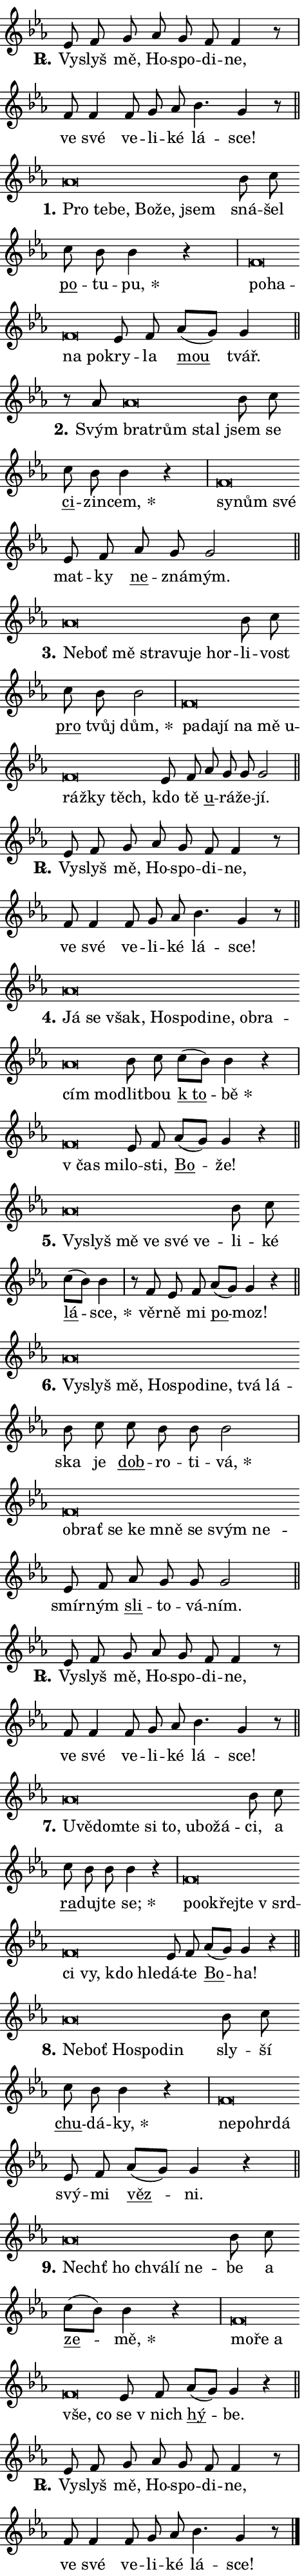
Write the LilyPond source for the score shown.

\version "2.24.0"
\header { tagline = "" }
\paper {
  indent = 0\cm
  top-margin = 0\cm
  right-margin = 0.13\cm % to fit lyric hyphens
  bottom-margin = 0\cm
  left-margin = 0\cm
  paper-width = 8\cm
  page-breaking = #ly:one-page-breaking
  system-system-spacing.basic-distance = #11
  score-system-spacing.basic-distance = #11
  ragged-last = ##f
}


%% Author: Thomas Morley
%% https://lists.gnu.org/archive/html/lilypond-user/2020-05/msg00002.html
#(define (line-position grob)
"Returns position of @var[grob} in current system:
   @code{'start}, if at first time-step
   @code{'end}, if at last time-step
   @code{'middle} otherwise
"
  (let* ((col (ly:item-get-column grob))
         (ln (ly:grob-object col 'left-neighbor))
         (rn (ly:grob-object col 'right-neighbor))
         (col-to-check-left (if (ly:grob? ln) ln col))
         (col-to-check-right (if (ly:grob? rn) rn col))
         (break-dir-left
           (and
             (ly:grob-property col-to-check-left 'non-musical #f)
             (ly:item-break-dir col-to-check-left)))
         (break-dir-right
           (and
             (ly:grob-property col-to-check-right 'non-musical #f)
             (ly:item-break-dir col-to-check-right))))
        (cond ((eqv? 1 break-dir-left) 'start)
              ((eqv? -1 break-dir-right) 'end)
              (else 'middle))))

#(define (tranparent-at-line-position vctor)
  (lambda (grob)
  "Relying on @code{line-position} select the relevant enry from @var{vctor}.
Used to determine transparency,"
    (case (line-position grob)
      ((end) (not (vector-ref vctor 0)))
      ((middle) (not (vector-ref vctor 1)))
      ((start) (not (vector-ref vctor 2))))))

noteHeadBreakVisibility =
#(define-music-function (break-visibility)(vector?)
"Makes @code{NoteHead}s transparent relying on @var{break-visibility}"
#{
  \override NoteHead.transparent =
    #(tranparent-at-line-position break-visibility)
#})

#(define delete-ledgers-for-transparent-note-heads
  (lambda (grob)
    "Reads whether a @code{NoteHead} is transparent.
If so this @code{NoteHead} is removed from @code{'note-heads} from
@var{grob}, which is supposed to be @code{LedgerLineSpanner}.
As a result ledgers are not printed for this @code{NoteHead}"
    (let* ((nhds-array (ly:grob-object grob 'note-heads))
           (nhds-list
             (if (ly:grob-array? nhds-array)
                 (ly:grob-array->list nhds-array)
                 '()))
           ;; Relies on the transparent-property being done before
           ;; Staff.LedgerLineSpanner.after-line-breaking is executed.
           ;; This is fragile ...
           (to-keep
             (remove
               (lambda (nhd)
                 (ly:grob-property nhd 'transparent #f))
               nhds-list)))
      ;; TODO find a better method to iterate over grob-arrays, similiar
      ;; to filter/remove etc for lists
      ;; For now rebuilt from scratch
      (set! (ly:grob-object grob 'note-heads)  '())
      (for-each
        (lambda (nhd)
          (ly:pointer-group-interface::add-grob grob 'note-heads nhd))
        to-keep))))

squashNotes = {
  \override NoteHead.X-extent = #'(-0.2 . 0.2)
  \override NoteHead.Y-extent = #'(-0.75 . 0)
  \override NoteHead.stencil =
    #(lambda (grob)
       (let ((pos (ly:grob-property grob 'staff-position)))
         (begin
           (if (< pos -7) (display "ERROR: Lower brevis then expected\n") (display ""))
           (if (<= pos -6) ly:text-interface::print ly:note-head::print))))
}
unSquashNotes = {
  \revert NoteHead.X-extent
  \revert NoteHead.Y-extent
  \revert NoteHead.stencil
}

hideNotes = \noteHeadBreakVisibility #begin-of-line-visible
unHideNotes = \noteHeadBreakVisibility #all-visible

% work-around for resetting accidentals
% https://lilypond.org/doc/v2.23/Documentation/notation/displaying-rhythms#unmetered-music
cadenzaMeasure = {
  \cadenzaOff
  \partial 1024 s1024
  \cadenzaOn
}

#(define-markup-command (accent layout props text) (markup?)
  "Underline accented syllable"
  (interpret-markup layout props
    #{\markup \override #'(offset . 4.3) \underline { #text }#}))

responsum = \markup \concat {
  "R" \hspace #-1.05 \path #0.1 #'((moveto 0 0.07) (lineto 0.9 0.8)) \hspace #0.05 "."
}

spaceSize = #0.6828661417322834 % exact space size for TeX Gyre Schola

\layout {
  \context {
    \Staff
    \remove "Time_signature_engraver"
    \override LedgerLineSpanner.after-line-breaking = #delete-ledgers-for-transparent-note-heads
  }
  \context {
    \Lyrics {
      \override LyricSpace.minimum-distance = \spaceSize
      \override LyricText.font-name = #"TeX Gyre Schola"
      \override LyricText.font-size = 1
      \override StanzaNumber.font-name = #"TeX Gyre Schola Bold"
      \override StanzaNumber.font-size = 1
    }
  }
  \context {
    \Score 
    \override NoteHead.text =
      #(lambda (grob) 
        (let ((pos (ly:grob-property grob 'staff-position)))
          #{\markup {
            \combine
              \halign #-0.55 \raise #(if (= pos -6) 0 0.5) \override #'(thickness . 2) \draw-line #'(3.2 . 0)
              \musicglyph "noteheads.sM1"
          }#}))
  }
}

% magnetic-lyrics.ily
%
%   written by
%     Jean Abou Samra <jean@abou-samra.fr>
%     Werner Lemberg <wl@gnu.org>
%
%   adapted by
%     Jiri Hon <jiri.hon@gmail.com>
%
% Version 2022-Apr-15

% https://www.mail-archive.com/lilypond-user@gnu.org/msg149350.html

#(define (Left_hyphen_pointer_engraver context)
   "Collect syllable-hyphen-syllable occurrences in lyrics and store
them in properties.  This engraver only looks to the left.  For
example, if the lyrics input is @code{foo -- bar}, it does the
following.

@itemize @bullet
@item
Set the @code{text} property of the @code{LyricHyphen} grob between
@q{foo} and @q{bar} to @code{foo}.

@item
Set the @code{left-hyphen} property of the @code{LyricText} grob with
text @q{foo} to the @code{LyricHyphen} grob between @q{foo} and
@q{bar}.
@end itemize

Use this auxiliary engraver in combination with the
@code{lyric-@/text::@/apply-@/magnetic-@/offset!} hook."
   (let ((hyphen #f)
         (text #f))
     (make-engraver
      (acknowledgers
       ((lyric-syllable-interface engraver grob source-engraver)
        (set! text grob)))
      (end-acknowledgers
       ((lyric-hyphen-interface engraver grob source-engraver)
        ;(when (not (grob::has-interface grob 'lyric-space-interface))
          (set! hyphen grob)));)
      ((stop-translation-timestep engraver)
       (when (and text hyphen)
         (ly:grob-set-object! text 'left-hyphen hyphen))
       (set! text #f)
       (set! hyphen #f)))))

#(define (lyric-text::apply-magnetic-offset! grob)
   "If the space between two syllables is less than the value in
property @code{LyricText@/.details@/.squash-threshold}, move the right
syllable to the left so that it gets concatenated with the left
syllable.

Use this function as a hook for
@code{LyricText@/.after-@/line-@/breaking} if the
@code{Left_@/hyphen_@/pointer_@/engraver} is active."
   (let ((hyphen (ly:grob-object grob 'left-hyphen #f)))
     (when hyphen
       (let ((left-text (ly:spanner-bound hyphen LEFT)))
         (when (grob::has-interface left-text 'lyric-syllable-interface)
           (let* ((common (ly:grob-common-refpoint grob left-text X))
                  (this-x-ext (ly:grob-extent grob common X))
                  (left-x-ext
                   (begin
                     ;; Trigger magnetism for left-text.
                     (ly:grob-property left-text 'after-line-breaking)
                     (ly:grob-extent left-text common X)))
                  ;; `delta` is the gap width between two syllables.
                  (delta (- (interval-start this-x-ext)
                            (interval-end left-x-ext)))
                  (details (ly:grob-property grob 'details))
                  (threshold (assoc-get 'squash-threshold details 0.2)))
             (when (< delta threshold)
               (let* (;; We have to manipulate the input text so that
                      ;; ligatures crossing syllable boundaries are not
                      ;; disabled.  For languages based on the Latin
                      ;; script this is essentially a beautification.
                      ;; However, for non-Western scripts it can be a
                      ;; necessity.
                      (lt (ly:grob-property left-text 'text))
                      (rt (ly:grob-property grob 'text))
                      (is-space (grob::has-interface hyphen 'lyric-space-interface))
                      (space (if is-space " " ""))
                      (extra-delta (if is-space spaceSize 0))
                      ;; Append new syllable.
                      (ltrt-space (if (and (string? lt) (string? rt))
                                (string-append lt space rt)
                                (make-concat-markup (list lt space rt))))
                      ;; Right-align `ltrt` to the right side.
                      (ltrt-space-markup (grob-interpret-markup
                               grob
                               (make-translate-markup
                                (cons (interval-length this-x-ext) 0)
                                (make-right-align-markup ltrt-space)))))
                 (begin
                   ;; Don't print `left-text`.
                   (ly:grob-set-property! left-text 'stencil #f)
                   ;; Set text and stencil (which holds all collected
                   ;; syllables so far) and shift it to the left.
                   (ly:grob-set-property! grob 'text ltrt-space)
                   (ly:grob-set-property! grob 'stencil ltrt-space-markup)
                   (ly:grob-translate-axis! grob (- (- delta extra-delta)) X))))))))))


#(define (lyric-hyphen::displace-bounds-first grob)
   ;; Make very sure this callback isn't triggered too early.
   (let ((left (ly:spanner-bound grob LEFT))
         (right (ly:spanner-bound grob RIGHT)))
     (ly:grob-property left 'after-line-breaking)
     (ly:grob-property right 'after-line-breaking)
     (ly:lyric-hyphen::print grob)))

squashThreshold = #0.4

\layout {
  \context {
    \Lyrics
    \consists #Left_hyphen_pointer_engraver
    \override LyricText.after-line-breaking =
      #lyric-text::apply-magnetic-offset!
    \override LyricHyphen.stencil = #lyric-hyphen::displace-bounds-first
    \override LyricText.details.squash-threshold = \squashThreshold
    \override LyricHyphen.minimum-distance = 0
    \override LyricHyphen.minimum-length = \squashThreshold
  }
}

squashText = \override LyricText.details.squash-threshold = 9999
unSquashText = \override LyricText.details.squash-threshold = \squashThreshold

leftText = \override LyricText.self-alignment-X = #LEFT
unLeftText = \revert LyricText.self-alignment-X

starOffset = #(lambda (grob) 
                (let ((x_offset (ly:self-alignment-interface::aligned-on-x-parent grob)))
                  (if (= x_offset 0) 0 (+ x_offset 1.2))))

star = #(define-music-function (syllable)(string?)
"Append star separator at the end of a syllable"
#{
  \once \override LyricText.X-offset = #starOffset
  \lyricmode { \markup {
    #syllable
    \override #'((font-name . "TeX Gyre Schola Bold")) \hspace #0.2 \lower #0.65 \larger "*"
  } }
#})

starAccent = #(define-music-function (syllable)(string?)
"Append star separator at the end of a syllable and make accent"
#{
  \once \override LyricText.X-offset = #starOffset
  \lyricmode { \markup {
    \accent #syllable
    \override #'((font-name . "TeX Gyre Schola Bold")) \hspace #0.2 \lower #0.65 \larger "*"
  } }
#})

breath = #(define-music-function (syllable)(string?)
"Append breathing indicator at the end of a syllable"
#{
  \lyricmode { \markup { #syllable "+" } }
#})

optionalBreath = #(define-music-function (syllable)(string?)
"Append optional breathing indicator at the end of a syllable"
#{
  \lyricmode { \markup { #syllable "(+)" } }
#})


\score {
    <<
        \new Voice = "melody" { \cadenzaOn \key es \major \relative { es'8 f g as g f f4 r8 \cadenzaMeasure \bar "|" f f4 \bar "" f8 g as \bar "" bes4. g4 r8 \cadenzaMeasure \bar "||" \break } }
        \new Lyrics \lyricsto "melody" { \lyricmode { \set stanza = \responsum
Vy -- slyš mě, Ho -- spo -- di -- ne, ve své ve -- li -- ké lá -- sce! } }
    >>
    \layout {}
}

\score {
    <<
        \new Voice = "melody" { \cadenzaOn \key es \major \relative { \squashNotes as'\breve*1/16 \hideNotes \breve*1/16 \bar "" \breve*1/16 \bar "" \breve*1/16 \bar "" \breve*1/16 \breve*1/16 \bar "" \unHideNotes \unSquashNotes bes8 c \bar "" c bes bes4 r \cadenzaMeasure \bar "|" \squashNotes f\breve*1/16 \hideNotes \breve*1/16 \bar "" \breve*1/16 \breve*1/16 \bar "" \unHideNotes \unSquashNotes es8 f \bar "" as[( g)] g4 \cadenzaMeasure \bar "||" \break } }
        \new Lyrics \lyricsto "melody" { \lyricmode { \set stanza = "1."
\leftText Pro \squashText te -- be, Bo -- že, jsem \unLeftText \unSquashText sná -- šel \markup \accent po -- tu -- \star pu, \leftText po -- \squashText ha -- na po -- \unLeftText \unSquashText kry -- la \markup \accent mou tvář. } }
    >>
    \layout {}
}

\score {
    <<
        \new Voice = "melody" { \cadenzaOn \key es \major \relative { r8 as'8 \squashNotes as\breve*1/16 \hideNotes \breve*1/16 \breve*1/16 \bar "" \unHideNotes \unSquashNotes bes8 c \bar "" c bes bes4 r \cadenzaMeasure \bar "|" \squashNotes f\breve*1/16 \hideNotes \breve*1/16 \breve*1/16 \bar "" \unHideNotes \unSquashNotes es8 f \bar "" as g g2 \cadenzaMeasure \bar "||" \break } }
        \new Lyrics \lyricsto "melody" { \lyricmode { \set stanza = "2."
Svým \leftText bra -- \squashText trům stal \unLeftText \unSquashText jsem se \markup \accent ci -- zin -- \star cem, \leftText sy -- \squashText nům své \unLeftText \unSquashText mat -- ky \markup \accent ne -- zná -- mým. } }
    >>
    \layout {}
}

\score {
    <<
        \new Voice = "melody" { \cadenzaOn \key es \major \relative { \squashNotes as'\breve*1/16 \hideNotes \breve*1/16 \bar "" \breve*1/16 \bar "" \breve*1/16 \bar "" \breve*1/16 \bar "" \breve*1/16 \breve*1/16 \bar "" \unHideNotes \unSquashNotes bes8 c \bar "" c bes bes2 \cadenzaMeasure \bar "|" \squashNotes f\breve*1/16 \hideNotes \breve*1/16 \bar "" \breve*1/16 \bar "" \breve*1/16 \bar "" \breve*1/16 \bar "" \breve*1/16 \bar "" \breve*1/16 \bar "" \breve*1/16 \breve*1/16 \bar "" \unHideNotes \unSquashNotes es8 f \bar "" as g g g2 \cadenzaMeasure \bar "||" \break } }
        \new Lyrics \lyricsto "melody" { \lyricmode { \set stanza = "3."
\leftText Ne -- \squashText boť mě stra -- vu -- je hor -- \unLeftText \unSquashText li -- vost \markup \accent pro tvůj \star dům, \leftText pa -- \squashText da -- jí na mě u -- ráž -- ky těch, \unLeftText \unSquashText kdo tě \markup \accent u -- rá -- že -- jí. } }
    >>
    \layout {}
}

\score {
    <<
        \new Voice = "melody" { \cadenzaOn \key es \major \relative { es'8 f g as g f f4 r8 \cadenzaMeasure \bar "|" f f4 \bar "" f8 g as \bar "" bes4. g4 r8 \cadenzaMeasure \bar "||" \break } }
        \new Lyrics \lyricsto "melody" { \lyricmode { \set stanza = \responsum
Vy -- slyš mě, Ho -- spo -- di -- ne, ve své ve -- li -- ké lá -- sce! } }
    >>
    \layout {}
}

\score {
    <<
        \new Voice = "melody" { \cadenzaOn \key es \major \relative { \squashNotes as'\breve*1/16 \hideNotes \breve*1/16 \bar "" \breve*1/16 \bar "" \breve*1/16 \bar "" \breve*1/16 \bar "" \breve*1/16 \bar "" \breve*1/16 \bar "" \breve*1/16 \bar "" \breve*1/16 \bar "" \breve*1/16 \breve*1/16 \bar "" \unHideNotes \unSquashNotes bes8 c \bar "" c[( bes)] bes4 r \cadenzaMeasure \bar "|" \squashNotes f\breve*1/16 \hideNotes \breve*1/16 \bar "" \unHideNotes \unSquashNotes es8 f \bar "" as[( g)] g4 r \cadenzaMeasure \bar "||" \break } }
        \new Lyrics \lyricsto "melody" { \lyricmode { \set stanza = "4."
\leftText Já \squashText se však, Ho -- spo -- di -- ne, ob -- ra -- cím mo -- \unLeftText \unSquashText dlit -- bou \markup \accent "k to" -- \star bě \leftText "v čas" \squashText mi -- \unLeftText \unSquashText lo -- sti, \markup \accent Bo -- že! } }
    >>
    \layout {}
}

\score {
    <<
        \new Voice = "melody" { \cadenzaOn \key es \major \relative { \squashNotes as'\breve*1/16 \hideNotes \breve*1/16 \bar "" \breve*1/16 \bar "" \breve*1/16 \bar "" \breve*1/16 \breve*1/16 \bar "" \unHideNotes \unSquashNotes bes8 c \bar "" c[( bes)] bes4 \cadenzaMeasure \bar "|" r8 f es8 f \bar "" as[( g)] g4 r \cadenzaMeasure \bar "||" \break } }
        \new Lyrics \lyricsto "melody" { \lyricmode { \set stanza = "5."
\leftText Vy -- \squashText slyš mě ve své ve -- \unLeftText \unSquashText li -- ké \markup \accent lá -- \star sce, věr -- ně mi \markup \accent po -- moz! } }
    >>
    \layout {}
}

\score {
    <<
        \new Voice = "melody" { \cadenzaOn \key es \major \relative { \squashNotes as'\breve*1/16 \hideNotes \breve*1/16 \bar "" \breve*1/16 \bar "" \breve*1/16 \bar "" \breve*1/16 \bar "" \breve*1/16 \bar "" \breve*1/16 \bar "" \breve*1/16 \breve*1/16 \bar "" \unHideNotes \unSquashNotes bes8 c \bar "" c bes bes bes2 \cadenzaMeasure \bar "|" \squashNotes f\breve*1/16 \hideNotes \breve*1/16 \bar "" \breve*1/16 \bar "" \breve*1/16 \bar "" \breve*1/16 \bar "" \breve*1/16 \bar "" \breve*1/16 \breve*1/16 \bar "" \unHideNotes \unSquashNotes es8 f \bar "" as g g g2 \cadenzaMeasure \bar "||" \break } }
        \new Lyrics \lyricsto "melody" { \lyricmode { \set stanza = "6."
\leftText Vy -- \squashText slyš mě, Ho -- spo -- di -- ne, tvá lá -- \unLeftText \unSquashText ska je \markup \accent dob -- ro -- ti -- \star vá, \leftText ob -- \squashText rať se ke mně se svým ne -- \unLeftText \unSquashText smír -- ným \markup \accent sli -- to -- vá -- ním. } }
    >>
    \layout {}
}

\score {
    <<
        \new Voice = "melody" { \cadenzaOn \key es \major \relative { es'8 f g as g f f4 r8 \cadenzaMeasure \bar "|" f f4 \bar "" f8 g as \bar "" bes4. g4 r8 \cadenzaMeasure \bar "||" \break } }
        \new Lyrics \lyricsto "melody" { \lyricmode { \set stanza = \responsum
Vy -- slyš mě, Ho -- spo -- di -- ne, ve své ve -- li -- ké lá -- sce! } }
    >>
    \layout {}
}

\score {
    <<
        \new Voice = "melody" { \cadenzaOn \key es \major \relative { \squashNotes as'\breve*1/16 \hideNotes \breve*1/16 \bar "" \breve*1/16 \bar "" \breve*1/16 \bar "" \breve*1/16 \bar "" \breve*1/16 \bar "" \breve*1/16 \bar "" \breve*1/16 \breve*1/16 \bar "" \unHideNotes \unSquashNotes bes8 c \bar "" c bes bes bes4 r \cadenzaMeasure \bar "|" \squashNotes f\breve*1/16 \hideNotes \breve*1/16 \bar "" \breve*1/16 \bar "" \breve*1/16 \bar "" \breve*1/16 \bar "" \breve*1/16 \bar "" \breve*1/16 \bar "" \breve*1/16 \breve*1/16 \bar "" \unHideNotes \unSquashNotes es8 f \bar "" as[( g)] g4 r \cadenzaMeasure \bar "||" \break } }
        \new Lyrics \lyricsto "melody" { \lyricmode { \set stanza = "7."
\leftText U -- \squashText vě -- dom -- te si to, u -- bo -- žá -- \unLeftText \unSquashText ci, a \markup \accent ra -- duj -- te \star se; \leftText po -- \squashText o -- křej -- te "v srd" -- ci vy, kdo hle -- \unLeftText \unSquashText dá -- te \markup \accent Bo -- ha! } }
    >>
    \layout {}
}

\score {
    <<
        \new Voice = "melody" { \cadenzaOn \key es \major \relative { \squashNotes as'\breve*1/16 \hideNotes \breve*1/16 \bar "" \breve*1/16 \bar "" \breve*1/16 \breve*1/16 \bar "" \unHideNotes \unSquashNotes bes8 c \bar "" c bes bes4 r \cadenzaMeasure \bar "|" \squashNotes f\breve*1/16 \hideNotes \breve*1/16 \bar "" \breve*1/16 \breve*1/16 \bar "" \unHideNotes \unSquashNotes es8 f \bar "" as[( g)] g4 r \cadenzaMeasure \bar "||" \break } }
        \new Lyrics \lyricsto "melody" { \lyricmode { \set stanza = "8."
\leftText Ne -- \squashText boť Ho -- spo -- din \unLeftText \unSquashText sly -- ší \markup \accent chu -- dá -- \star ky, \leftText ne -- \squashText po -- hr -- dá \unLeftText \unSquashText svý -- mi \markup \accent věz -- ni. } }
    >>
    \layout {}
}

\score {
    <<
        \new Voice = "melody" { \cadenzaOn \key es \major \relative { \squashNotes as'\breve*1/16 \hideNotes \breve*1/16 \bar "" \breve*1/16 \bar "" \breve*1/16 \breve*1/16 \bar "" \unHideNotes \unSquashNotes bes8 c \bar "" c[( bes)] bes4 r \cadenzaMeasure \bar "|" \squashNotes f\breve*1/16 \hideNotes \breve*1/16 \bar "" \breve*1/16 \bar "" \breve*1/16 \breve*1/16 \bar "" \unHideNotes \unSquashNotes es8 f \bar "" as[( g)] g4 r \cadenzaMeasure \bar "||" \break } }
        \new Lyrics \lyricsto "melody" { \lyricmode { \set stanza = "9."
\leftText Nechť \squashText ho chvá -- lí ne -- \unLeftText \unSquashText be a \markup \accent ze -- \star mě, \leftText mo -- \squashText ře a vše, co \unLeftText \unSquashText se "v nich" \markup \accent hý -- be. } }
    >>
    \layout {}
}

\score {
    <<
        \new Voice = "melody" { \cadenzaOn \key es \major \relative { es'8 f g as g f f4 r8 \cadenzaMeasure \bar "|" f f4 \bar "" f8 g as \bar "" bes4. g4 r8 \cadenzaMeasure \bar "||" \break } \bar "|." }
        \new Lyrics \lyricsto "melody" { \lyricmode { \set stanza = \responsum
Vy -- slyš mě, Ho -- spo -- di -- ne, ve své ve -- li -- ké lá -- sce! } }
    >>
    \layout {}
}
